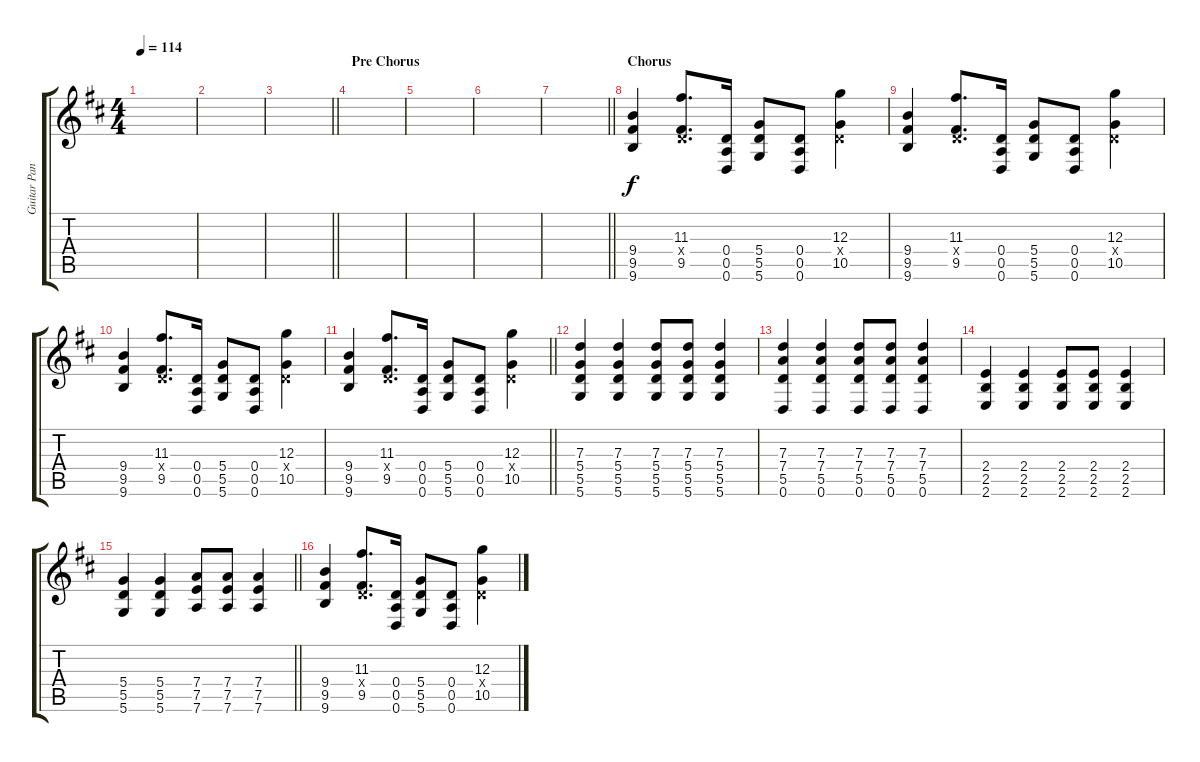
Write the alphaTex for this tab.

\track ("Guitar Panned Central 2" "Guitar Pan") {instrument distortionguitar}
\staff {score tabs}
\tuning (E4 B3 G3 D3 A2 D2) {hide}
\ts (4 4)
\tempo 114
\clef g2
\ks bminor
|
|
\barLineRight lightlight
|
\section ("" "Pre Chorus")
|
|
|
\barLineRight lightlight
|
\section ("" "Chorus")
(9.4 9.5 9.6).4 (11.3 0.4{x} 9.5).8{d} (0.4 0.5 0.6).16 (5.4 5.5 5.6).8 (0.4 0.5 0.6).8 (12.3 0.4{x} 10.5).4 |
(9.4 9.5 9.6).4 (11.3 0.4{x} 9.5).8{d} (0.4 0.5 0.6).16 (5.4 5.5 5.6).8 (0.4 0.5 0.6).8 (12.3 0.4{x} 10.5).4 |
(9.4 9.5 9.6).4 (11.3 0.4{x} 9.5).8{d} (0.4 0.5 0.6).16 (5.4 5.5 5.6).8 (0.4 0.5 0.6).8 (12.3 0.4{x} 10.5).4 |
\barLineRight lightlight
(9.4 9.5 9.6).4 (11.3 0.4{x} 9.5).8{d} (0.4 0.5 0.6).16 (5.4 5.5 5.6).8 (0.4 0.5 0.6).8 (12.3 0.4{x} 10.5).4 |
(7.3 5.4 5.5 5.6).4 (7.3 5.4 5.5 5.6).4 (7.3 5.4 5.5 5.6).8 (7.3 5.4 5.5 5.6).8 (7.3 5.4 5.5 5.6).4 |
(7.3 7.4 5.5 0.6).4 (7.3 7.4 5.5 0.6).4 (7.3 7.4 5.5 0.6).8 (7.3 7.4 5.5 0.6).8 (7.3 7.4 5.5 0.6).4 |
(2.4 2.5 2.6).4 (2.4 2.5 2.6).4 (2.4 2.5 2.6).8 (2.4 2.5 2.6).8 (2.4 2.5 2.6).4 |
\barLineRight lightlight
(5.4 5.5 5.6).4 (5.4 5.5 5.6).4 (7.4 7.5 7.6).8 (7.4 7.5 7.6).8 (7.4 7.5 7.6).4 |
(9.4 9.5 9.6).4 (11.3 0.4{x} 9.5).8{d} (0.4 0.5 0.6).16 (5.4 5.5 5.6).8 (0.4 0.5 0.6).8 (12.3 0.4{x} 10.5).4
